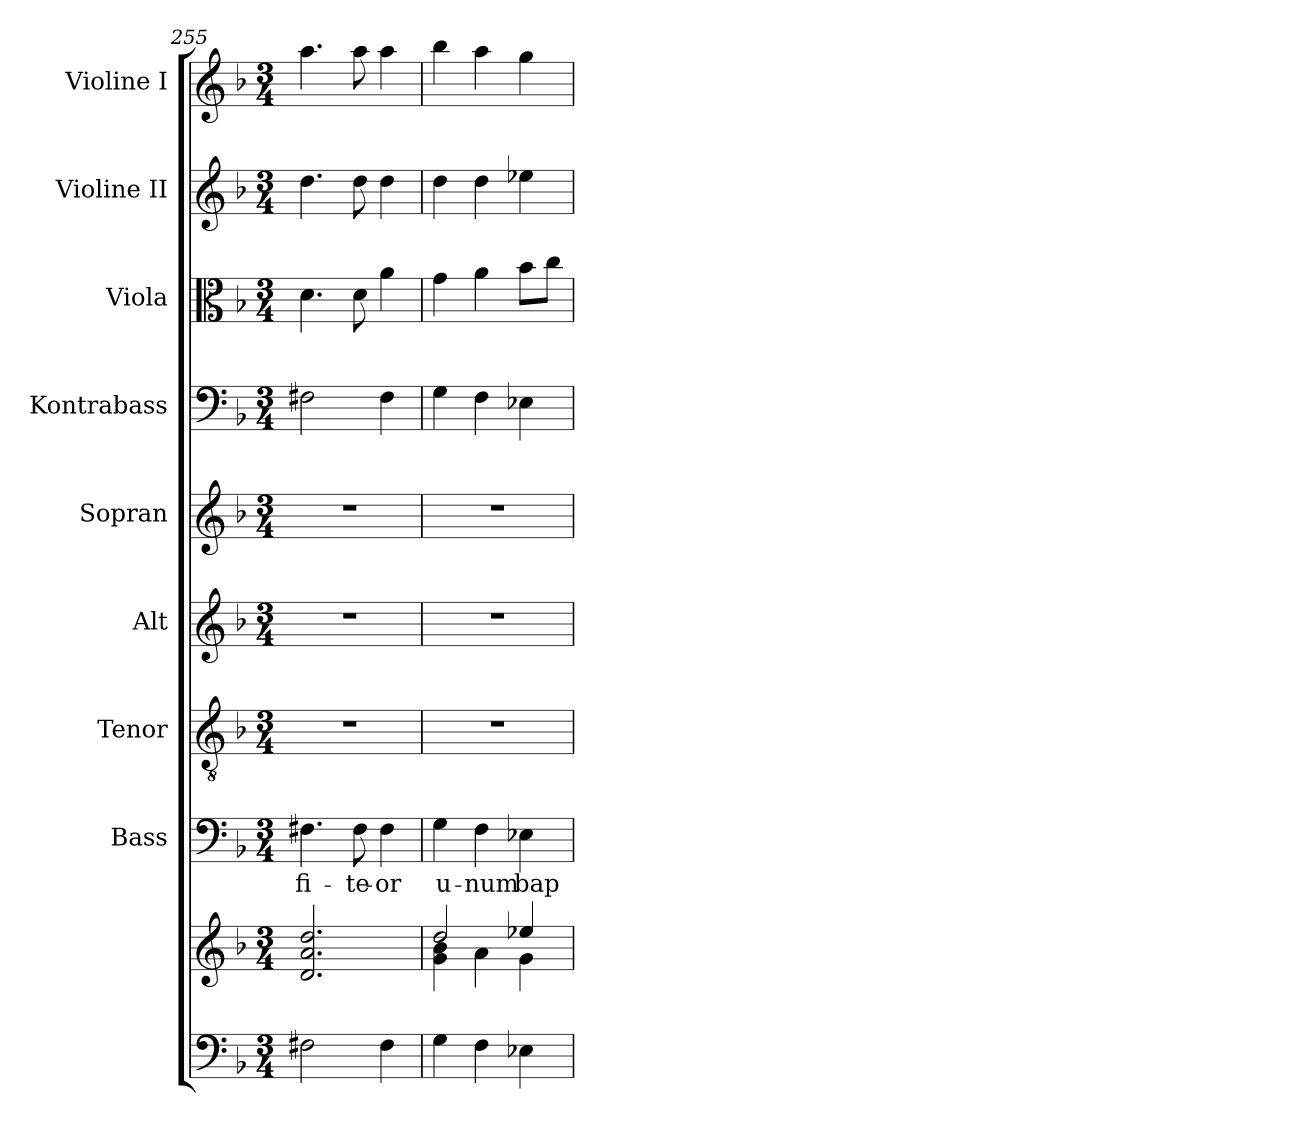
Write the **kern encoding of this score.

**kern	**kern	**kern	**text	**kern	**kern	**kern	**kern	**kern	**kern	**kern
*part9	*part9	*part8	*part8	*part7	*part6	*part5	*part4	*part3	*part2	*part1
*staff10	*staff9	*staff8	*staff8	*staff7	*staff6	*staff5	*staff4	*staff3	*staff2	*staff1
*	*	*I"Bass	*	*I"Tenor	*I"Alt	*I"Sopran	*I"Kontrabass	*I"Viola	*I"Violine II	*I"Violine I
*	*	*I'B.	*	*I'T.	*I'A.	*I'S.	*I'Kb.	*I'Vla.	*I'Vl. II	*I'Vl. I
*clefF4	*clefG2	*clefF4	*	*clefGv2	*clefG2	*clefG2	*clefF4	*clefC3	*clefG2	*clefG2
*	*	*	*	*	*	*	*ITrd7c12	*	*	*
*k[b-]	*k[b-]	*k[b-]	*	*k[b-]	*k[b-]	*k[b-]	*k[b-]	*k[b-]	*k[b-]	*k[b-]
*F:	*F:	*F:	*	*F:	*F:	*F:	*F:	*F:	*F:	*F:
*M3/4	*M3/4	*M3/4	*	*M3/4	*M3/4	*M3/4	*M3/4	*M3/4	*M3/4	*M3/4
=255	=255	=255	=255	=255	=255	=255	=255	=255	=255	=255
!	!	!	!LO:LY:b	!	!	!	!	!	!	!
2F#X\	2.d/ 2.a/ 2.dd/	4.F#X\	-fi-	2.r	2.r	2.r	2FF#X\	4.d\	4.dd\	4.aa\
!	!	!	!LO:LY:b	!	!	!	!	!	!	!
.	.	8F#\	-te-	.	.	.	.	8d\	8dd\	8aa\
!	!	!	!LO:LY:b	!	!	!	!	!	!	!
4F#\	.	4F#\	-or	.	.	.	4FF#\	4a\	4dd\	4aa\
=256	=256	=256	=256	=256	=256	=256	=256	=256	=256	=256
*	*^	*	*	*	*	*	*	*	*	*
!	!	!	!	!LO:LY:b	!	!	!	!	!	!	!
4G\	2dd/	4g\ 4b-\	4G\	u-	2.r	2.r	2.r	4GG\	4g\	4dd\	4bb-\
!	!	!	!	!LO:LY:b	!	!	!	!	!	!	!
4F\	.	4a\	4F\	-num	.	.	.	4FF\	4a\	4dd\	4aa\
!	!	!	!	!LO:LY:b	!	!	!	!	!	!	!
4E-X\	4ee-X/	4g\	4E-X\	bap-	.	.	.	4EE-X\	8b-\L	4ee-X\	4gg\
.	.	.	.	.	.	.	.	.	8cc\J	.	.
*	*v	*v	*	*	*	*	*	*	*	*	*
=	=	=	=	=	=	=	=	=	=	=
*-	*-	*-	*-	*-	*-	*-	*-	*-	*-	*-
